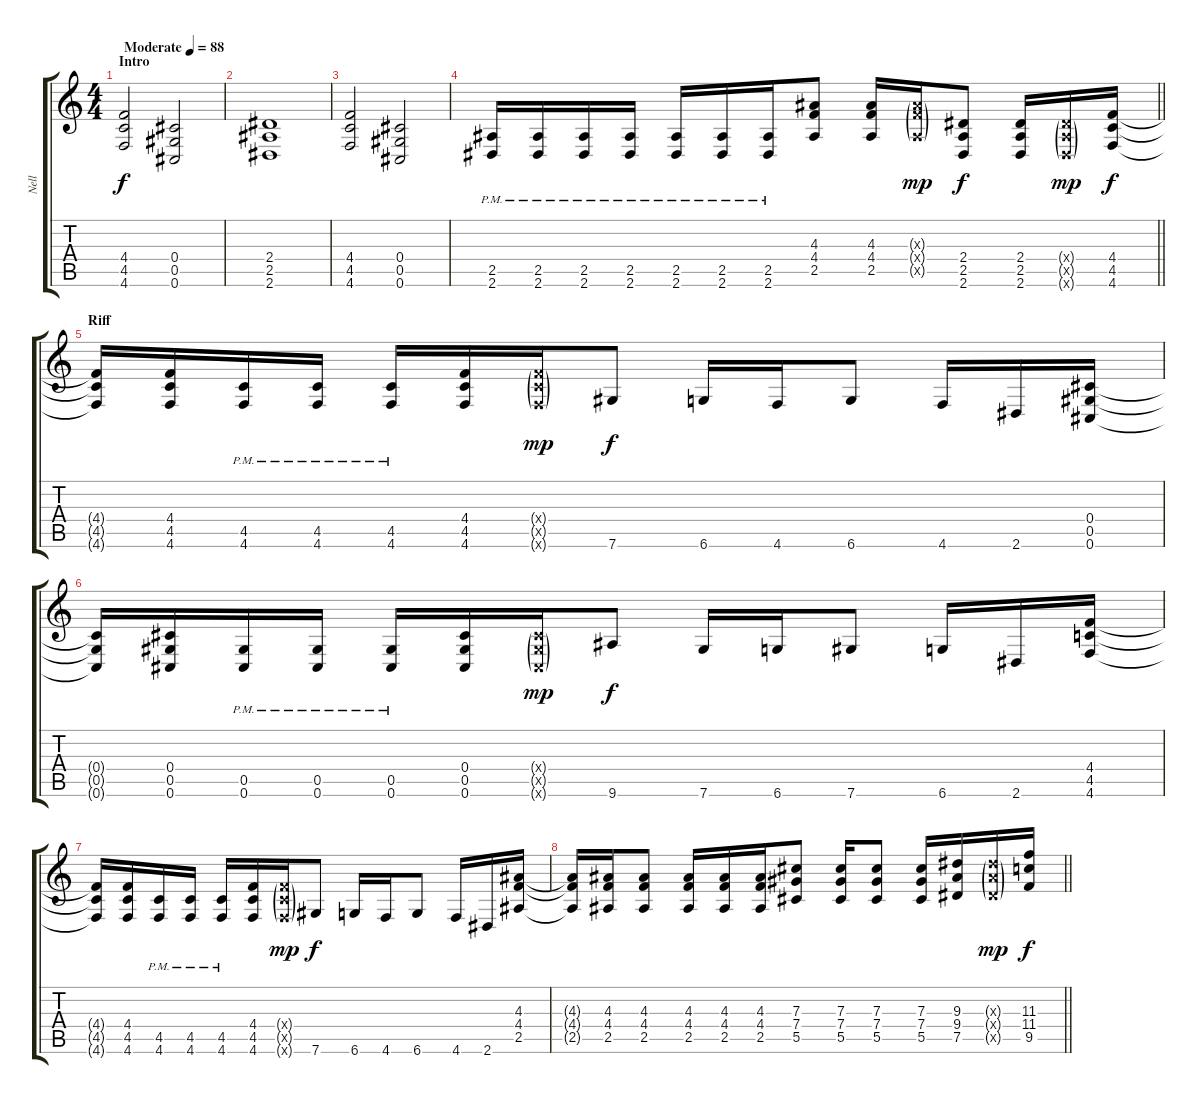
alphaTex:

\track ("Nell" "Nell") {instrument distortionguitar}
\staff {score tabs}
\tuning (Eb4 Bb3 Gb3 Db3 Ab2 Db2) {hide}
\ts (4 4)
\section ("" "Intro")
\tempo (88 "Moderate")
\clef g2
\ks c
(4.4 4.5 4.6).2{dy f instrument distortionguitar} (0.4 0.5 0.6).2 |
(2.4 2.5 2.6).1 |
(4.4 4.5 4.6).2 (0.4 0.5 0.6).2 |
\barLineRight lightlight
(2.5{pm} 2.6{pm}).16 (2.5{pm} 2.6{pm}).16 (2.5{pm} 2.6{pm}).16 (2.5{pm} 2.6{pm}).16 (2.5{pm} 2.6{pm}).16 (2.5{pm} 2.6{pm}).16 (2.5{pm} 2.6{pm}).16 (4.3 4.4 2.5).8 (4.3 4.4 2.5).16 (4.3{g x} 4.4{g x} 2.5{g x}).16{dy mp} (2.4 2.5 2.6).8{dy f} (2.4 2.5 2.6).16 (2.4{g x} 2.5{g x} 2.6{g x}).16{dy mp} (4.4 4.5 4.6).16{dy f} |
\section ("" "Riff")
(4.4{t} 4.5{t} 4.6{t}).16 (4.4 4.5 4.6).16 (4.5{pm} 4.6{pm}).16 (4.5{pm} 4.6{pm}).16 (4.5{pm} 4.6{pm}).16 (4.4 4.5 4.6).16 (4.4{g x} 4.5{g x} 4.6{g x}).16{dy mp} 7.6.8{dy f} 6.6.16 4.6.16 6.6.8 4.6.16 2.6.16 (0.4 0.5 0.6).16 |
(0.4{t} 0.5{t} 0.6{t}).16 (0.4 0.5 0.6).16 (0.5{pm} 0.6{pm}).16 (0.5{pm} 0.6{pm}).16 (0.5{pm} 0.6{pm}).16 (0.4 0.5 0.6).16 (0.4{g x} 0.5{g x} 0.6{g x}).16{dy mp} 9.6.8{dy f} 7.6.16 6.6.16 7.6.8 6.6.16 2.6.16 (4.4 4.5 4.6).16 |
(4.4{t} 4.5{t} 4.6{t}).16 (4.4 4.5 4.6).16 (4.5{pm} 4.6{pm}).16 (4.5{pm} 4.6{pm}).16 (4.5{pm} 4.6{pm}).16 (4.4 4.5 4.6).16 (4.4{g x} 4.5{g x} 4.6{g x}).16{dy mp} 7.6.8{dy f} 6.6.16 4.6.16 6.6.8 4.6.16 2.6.16 (4.3 4.4 2.5).16 |
\barLineRight lightlight
(4.3{t} 4.4{t} 2.5{t}).16 (4.3 4.4 2.5).16 (4.3 4.4 2.5).8 (4.3 4.4 2.5).16 (4.3 4.4 2.5).16 (4.3 4.4 2.5).16 (7.3 7.4 5.5).8 (7.3 7.4 5.5).16 (7.3 7.4 5.5).8 (7.3 7.4 5.5).16 (9.3 9.4 7.5).16 (9.3{g x} 9.4{g x} 7.5{g x}).16{dy mp} (11.3 11.4 9.5).16{dy f}
